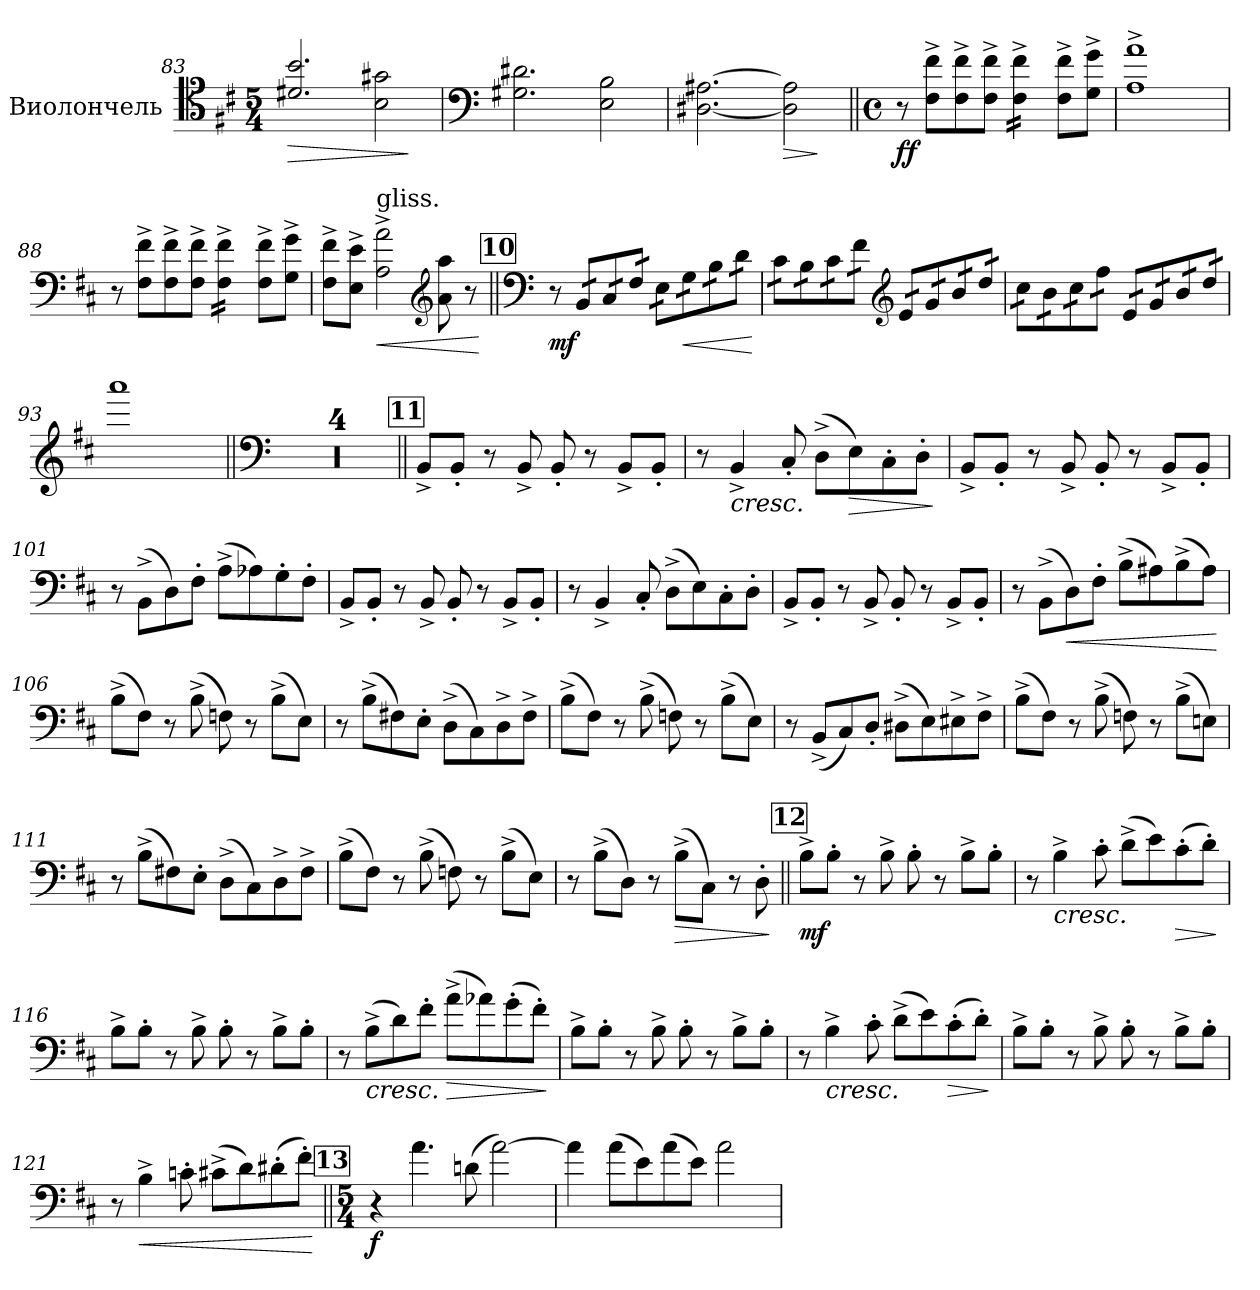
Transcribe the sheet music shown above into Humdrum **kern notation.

**kern	**dynam
*part1	*part1
*staff1	*staff1
*I"Виолончель	*
*clefC4	*
*k[f#c#]	*
*M5/4	*
=83	=83
!	!LO:HP:b
2.d#X/ 2.b/	>
2B\ 2g#X\	.
.	]
=84	=84
*clefF4	*
2.G#X\ 2.d#X\	.
2E\ 2B\	.
=85	=85
[2.D#X\ [2.A#X\	.
!	!LO:HP:b
2D#\] 2A#\]	>
.	]
=86||	=86||
*M4/4	*
*met(c)	*
!	!LO:DY:b
8r	ff
8F#\^ 8f#\^L	.
8F#\^ 8f#\^	.
8F#\^ 8f#\^J	.
*tremolo	*
16F#\^ 16f#\^LL	.
16F#\^ 16f#\^	.
16F#\^ 16f#\^	.
16F#\^ 16f#\^JJ	.
*Xtremolo	*
8F#\^ 8f#\^L	.
8G\^ 8g\^J	.
=87	=87
1A^ 1a^	.
!!LO:LB:g=z
=88	=88
8r	.
8F#\^ 8f#\^L	.
8F#\^ 8f#\^	.
8F#\^ 8f#\^J	.
*tremolo	*
16F#\^ 16f#\^LL	.
16F#\^ 16f#\^	.
16F#\^ 16f#\^	.
16F#\^ 16f#\^JJ	.
*Xtremolo	*
8F#\^ 8f#\^L	.
8G\^ 8g\^J	.
=89	=89
8F#\^ 8f#\^L	.
8E\^ 8e\^J	.
!LO:TX:a:t=gliss.	!
!	!LO:HP:b
2A\^ 2a\^	<
*clefG2	*
8a\ 8aa\	.
8r	.
.	[
!!LO:REH:place=s1:a:B:fs=14:t=10
=90||	=90||
*clefF4	*
!	!LO:DY:b
8r	mf
*tremolo	*
16BB/LL	.
16BB/	.
16C#/	.
16C#/	.
16F#/	.
16F#/JJ	.
16E\LL	.
16E\	.
!	!LO:HP:b
16G\	<
16G\	.
16B\	.
16B\	.
16d\	.
16d\JJ	.
.	[
=91	=91
16c#\LL	.
16c#\	.
16B\	.
16B\	.
16c#\	.
16c#\	.
16f#\	.
16f#\JJ	.
*clefG2	*
16e/LL	.
16e/	.
16g/	.
16g/	.
16b/	.
16b/	.
16dd/	.
16dd/JJ	.
!!LO:LB:g=z
=92	=92
16cc#\LL	.
16cc#\	.
16b\	.
16b\	.
16cc#\	.
16cc#\	.
16ff#\	.
16ff#\JJ	.
*8va	*
16ee/LL	.
16ee/	.
16gg/	.
16gg/	.
16bb/	.
16bb/	.
16ddd/	.
16ddd/JJ	.
*Xtremolo	*
=93	=93
*X8va	*
1aaa	.
=94||	=94||
*clefF4	*
1r	.
=95	=95
1r	.
=96	=96
1r	.
=97	=97
1r	.
!!LO:REH:place=s1:a:B:fs=14:t=11
=98||	=98||
8BB^/L	.
8BB'/J	.
8r	.
8BB^/	.
8BB'/	.
8r	.
8BB^/L	.
8BB'/J	.
=99	=99
8r	.
!	!LO:HP:b
4BB^/	<
8C#'/	.
(8D^\L	.
!	!LO:HP:b
8E\)	>
8C#'\	.
8D'\J	.
.	[ ]
!!LO:LB:g=z
=100	=100
8BB^/L	.
8BB'/J	.
8r	.
8BB^/	.
8BB'/	.
8r	.
8BB^/L	.
8BB'/J	.
=101	=101
8r	.
(8BB^\L	.
8D\)	.
8F#'\J	.
(8A^\L	.
8A-X\)	.
8G'\	.
8F#'\J	.
=102	=102
8BB^/L	.
8BB'/J	.
8r	.
8BB^/	.
8BB'/	.
8r	.
8BB^/L	.
8BB'/J	.
=103	=103
8r	.
4BB^/	.
8C#'/	.
(8D^\L	.
8E\)	.
8C#'\	.
8D'\J	.
=104	=104
8BB^/L	.
8BB'/J	.
8r	.
8BB^/	.
8BB'/	.
8r	.
8BB^/L	.
8BB'/J	.
!!LO:LB:g=z
=105	=105
8r	.
(8BB^\L	.
!	!LO:HP:b
8D\)	<
8F#'\J	.
(8B^\L	.
8A#X\)	.
(8B^\	.
8A#\J)	.
.	[
=106	=106
(8B^\L	.
8F#\J)	.
8r	.
(8B^\	.
8Fn\)	.
8r	.
(8B^\L	.
8E\J)	.
=107	=107
8r	.
(8B^\L	.
8F#X\)	.
8E'\J	.
(8D^\L	.
8C#\)	.
8D^\	.
8F#^\J	.
=108	=108
(8B^\L	.
8F#\J)	.
8r	.
(8B^\	.
8Fn\)	.
8r	.
(8B^\L	.
8E\J)	.
=109	=109
8r	.
(8BB^/L	.
8C#/)	.
8D'/J	.
(8D#X^\L	.
8E\)	.
8E#X^\	.
8F#^\J	.
!!LO:PB:g=z
=110	=110
(8B^\L	.
8F#\J)	.
8r	.
(8B^\	.
8Fn\)	.
8r	.
(8B^\L	.
8En\J)	.
=111	=111
8r	.
(8B^\L	.
8F#X\)	.
8E'\J	.
(8D^\L	.
8C#\)	.
8D^\	.
8F#^\J	.
=112	=112
(8B^\L	.
8F#\J)	.
8r	.
(8B^\	.
8Fn\)	.
8r	.
(8B^\L	.
8E\J)	.
=113	=113
8r	.
(8B^\L	.
8D\J)	.
8r	.
!	!LO:HP:b
(8B^\L	>
8C#\J)	.
8r	.
8D'\	.
.	]
!!LO:REH:place=s1:a:B:fs=14:t=12
=114||	=114||
!	!LO:DY:b
8B^\L	mf
8B'\J	.
8r	.
8B^\	.
8B'\	.
8r	.
8B^\L	.
8B'\J	.
!!LO:LB:g=z
=115	=115
8r	.
!	!LO:HP:b
4B^\	<
8c#'\	.
(8d^\L	.
8e\)	.
!	!LO:HP:b
(8c#'\	>
8d'\J)	.
.	[ ]
=116	=116
8B^\L	.
8B'\J	.
8r	.
8B^\	.
8B'\	.
8r	.
8B^\L	.
8B'\J	.
=117	=117
8r	.
!	!LO:HP:b
(8B^\L	<
8d\)	.
8f#'\J	.
!	!LO:HP:b
(8a^\L	>
8a-X\)	.
(8g'\	.
8f#'\J)	.
.	[ ]
=118	=118
8B^\L	.
8B'\J	.
8r	.
8B^\	.
8B'\	.
8r	.
8B^\L	.
8B'\J	.
=119	=119
8r	.
!	!LO:HP:b
4B^\	<
8c#'\	.
(8d^\L	.
8e\)	.
!	!LO:HP:b
(8c#'\	>
8d'\J)	.
.	[ ]
!!LO:LB:g=z
=120	=120
8B^\L	.
8B'\J	.
8r	.
8B^\	.
8B'\	.
8r	.
8B^\L	.
8B'\J	.
=121	=121
8r	.
!	!LO:HP:b
4B^\	<
8cn'\	.
(8c#X^\L	.
8d\)	.
(8d#X'\	.
8f#'\J)	.
.	[
!!LO:REH:place=s1:a:B:fs=14:t=13
=122||	=122||
*M5/4	*
!	!LO:DY:b
4r	f
4.a\	.
(8dn\	.
[2a\)	.
=123	=123
4a\]	.
(8a\L	.
8e\)	.
(8a\	.
8e\J)	.
2a\	.
=	=
*-	*-
